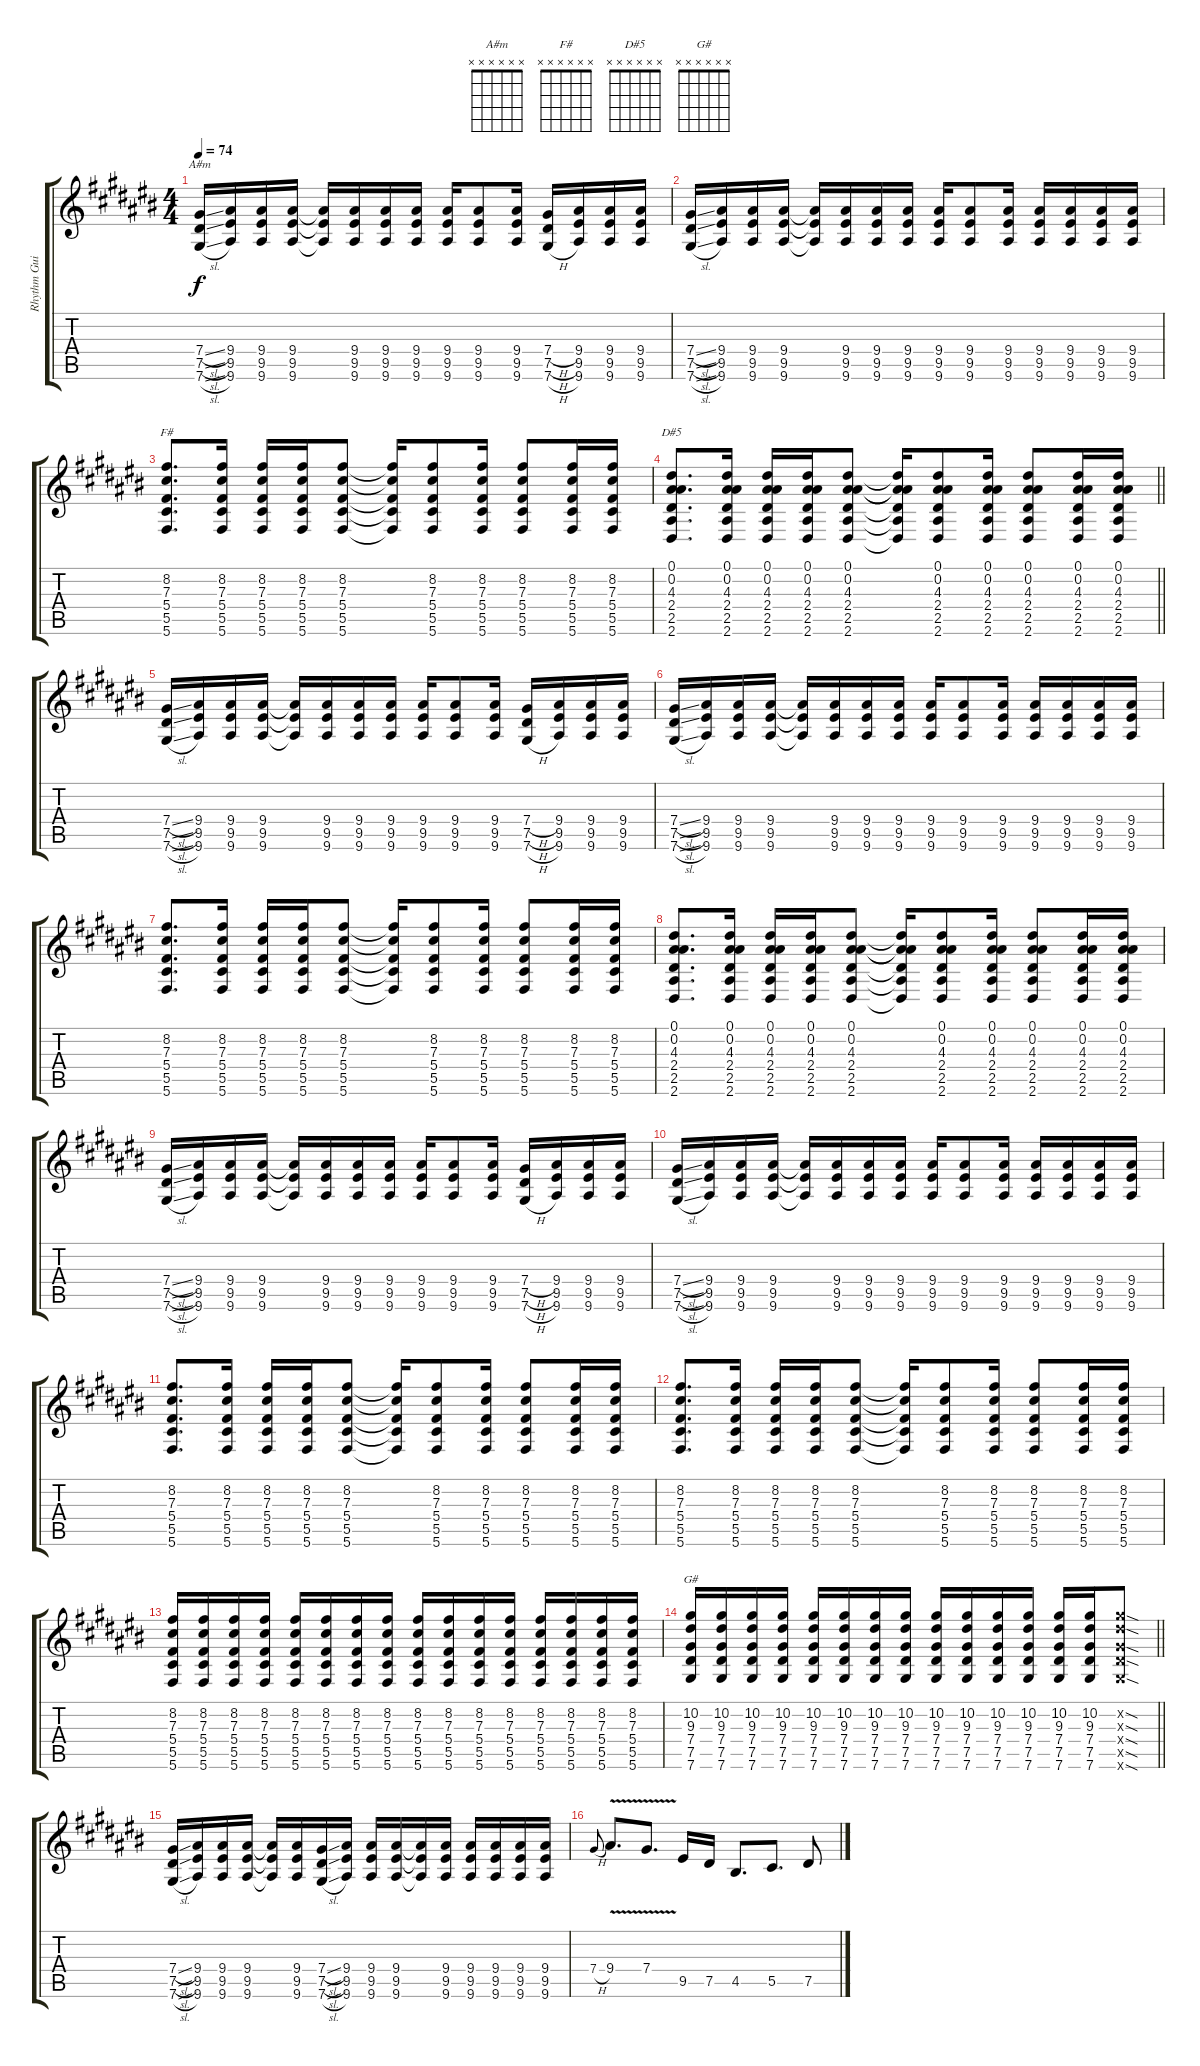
\track ("Rhythm Guitar (left), overdrive" "Rhythm Gui") {instrument overdrivenguitar}
\staff {score tabs}
\tuning (Eb4 Bb3 Gb3 Db3 Ab2 Db2) {hide}
\chord ("A#m" x x x x x x)
\chord ("F#" x x x x x x)
\chord ("D#5" x x x x x x)
\chord ("G#" x x x x x x)
\ts (4 4)
\tempo 74
\clef g2
\ks a#minor
(7.4{sl} 7.5{sl} 7.6{sl}).16{ch "A#m" dy f} (9.4 9.5 9.6).16 (9.4 9.5 9.6).16 (9.4 9.5 9.6).16 (9.4{t} 9.5{t} 9.6{t}).16 (9.4 9.5 9.6).16 (9.4 9.5 9.6).16 (9.4 9.5 9.6).16 (9.4 9.5 9.6).16 (9.4 9.5 9.6).8 (9.4 9.5 9.6).16 (7.4{h} 7.5{h} 7.6{h}).16 (9.4 9.5 9.6).16 (9.4 9.5 9.6).16 (9.4 9.5 9.6).16 |
(7.4{sl} 7.5{sl} 7.6{sl}).16 (9.4 9.5 9.6).16 (9.4 9.5 9.6).16 (9.4 9.5 9.6).16 (9.4{t} 9.5{t} 9.6{t}).16 (9.4 9.5 9.6).16 (9.4 9.5 9.6).16 (9.4 9.5 9.6).16 (9.4 9.5 9.6).16 (9.4 9.5 9.6).8 (9.4 9.5 9.6).16 (9.4 9.5 9.6).16 (9.4 9.5 9.6).16 (9.4 9.5 9.6).16 (9.4 9.5 9.6).16 |
(8.2 7.3 5.4 5.5 5.6).8{d ch "F#"} (8.2 7.3 5.4 5.5 5.6).16 (8.2 7.3 5.4 5.5 5.6).16 (8.2 7.3 5.4 5.5 5.6).16 (8.2 7.3 5.4 5.5 5.6).8 (8.2{t} 7.3{t} 5.4{t} 5.5{t} 5.6{t}).16 (8.2 7.3 5.4 5.5 5.6).8 (8.2 7.3 5.4 5.5 5.6).16 (8.2 7.3 5.4 5.5 5.6).8 (8.2 7.3 5.4 5.5 5.6).16 (8.2 7.3 5.4 5.5 5.6).16 |
\barLineRight lightlight
(0.1 0.2 4.3 2.4 2.5 2.6).8{d ch "D#5"} (0.1 0.2 4.3 2.4 2.5 2.6).16 (0.1 0.2 4.3 2.4 2.5 2.6).16 (0.1 0.2 4.3 2.4 2.5 2.6).16 (0.1 0.2 4.3 2.4 2.5 2.6).8 (0.1{t} 0.2{t} 4.3{t} 2.4{t} 2.5{t} 2.6{t}).16 (0.1 0.2 4.3 2.4 2.5 2.6).8 (0.1 0.2 4.3 2.4 2.5 2.6).16 (0.1 0.2 4.3 2.4 2.5 2.6).8 (0.1 0.2 4.3 2.4 2.5 2.6).16 (0.1 0.2 4.3 2.4 2.5 2.6).16 |
(7.4{sl} 7.5{sl} 7.6{sl}).16 (9.4 9.5 9.6).16 (9.4 9.5 9.6).16 (9.4 9.5 9.6).16 (9.4{t} 9.5{t} 9.6{t}).16 (9.4 9.5 9.6).16 (9.4 9.5 9.6).16 (9.4 9.5 9.6).16 (9.4 9.5 9.6).16 (9.4 9.5 9.6).8 (9.4 9.5 9.6).16 (7.4{h} 7.5{h} 7.6{h}).16 (9.4 9.5 9.6).16 (9.4 9.5 9.6).16 (9.4 9.5 9.6).16 |
(7.4{sl} 7.5{sl} 7.6{sl}).16 (9.4 9.5 9.6).16 (9.4 9.5 9.6).16 (9.4 9.5 9.6).16 (9.4{t} 9.5{t} 9.6{t}).16 (9.4 9.5 9.6).16 (9.4 9.5 9.6).16 (9.4 9.5 9.6).16 (9.4 9.5 9.6).16 (9.4 9.5 9.6).8 (9.4 9.5 9.6).16 (9.4 9.5 9.6).16 (9.4 9.5 9.6).16 (9.4 9.5 9.6).16 (9.4 9.5 9.6).16 |
(8.2 7.3 5.4 5.5 5.6).8{d} (8.2 7.3 5.4 5.5 5.6).16 (8.2 7.3 5.4 5.5 5.6).16 (8.2 7.3 5.4 5.5 5.6).16 (8.2 7.3 5.4 5.5 5.6).8 (8.2{t} 7.3{t} 5.4{t} 5.5{t} 5.6{t}).16 (8.2 7.3 5.4 5.5 5.6).8 (8.2 7.3 5.4 5.5 5.6).16 (8.2 7.3 5.4 5.5 5.6).8 (8.2 7.3 5.4 5.5 5.6).16 (8.2 7.3 5.4 5.5 5.6).16 |
(0.1 0.2 4.3 2.4 2.5 2.6).8{d} (0.1 0.2 4.3 2.4 2.5 2.6).16 (0.1 0.2 4.3 2.4 2.5 2.6).16 (0.1 0.2 4.3 2.4 2.5 2.6).16 (0.1 0.2 4.3 2.4 2.5 2.6).8 (0.1{t} 0.2{t} 4.3{t} 2.4{t} 2.5{t} 2.6{t}).16 (0.1 0.2 4.3 2.4 2.5 2.6).8 (0.1 0.2 4.3 2.4 2.5 2.6).16 (0.1 0.2 4.3 2.4 2.5 2.6).8 (0.1 0.2 4.3 2.4 2.5 2.6).16 (0.1 0.2 4.3 2.4 2.5 2.6).16 |
(7.4{sl} 7.5{sl} 7.6{sl}).16 (9.4 9.5 9.6).16 (9.4 9.5 9.6).16 (9.4 9.5 9.6).16 (9.4{t} 9.5{t} 9.6{t}).16 (9.4 9.5 9.6).16 (9.4 9.5 9.6).16 (9.4 9.5 9.6).16 (9.4 9.5 9.6).16 (9.4 9.5 9.6).8 (9.4 9.5 9.6).16 (7.4{h} 7.5{h} 7.6{h}).16 (9.4 9.5 9.6).16 (9.4 9.5 9.6).16 (9.4 9.5 9.6).16 |
(7.4{sl} 7.5{sl} 7.6{sl}).16 (9.4 9.5 9.6).16 (9.4 9.5 9.6).16 (9.4 9.5 9.6).16 (9.4{t} 9.5{t} 9.6{t}).16 (9.4 9.5 9.6).16 (9.4 9.5 9.6).16 (9.4 9.5 9.6).16 (9.4 9.5 9.6).16 (9.4 9.5 9.6).8 (9.4 9.5 9.6).16 (9.4 9.5 9.6).16 (9.4 9.5 9.6).16 (9.4 9.5 9.6).16 (9.4 9.5 9.6).16 |
(8.2 7.3 5.4 5.5 5.6).8{d} (8.2 7.3 5.4 5.5 5.6).16 (8.2 7.3 5.4 5.5 5.6).16 (8.2 7.3 5.4 5.5 5.6).16 (8.2 7.3 5.4 5.5 5.6).8 (8.2{t} 7.3{t} 5.4{t} 5.5{t} 5.6{t}).16 (8.2 7.3 5.4 5.5 5.6).8 (8.2 7.3 5.4 5.5 5.6).16 (8.2 7.3 5.4 5.5 5.6).8 (8.2 7.3 5.4 5.5 5.6).16 (8.2 7.3 5.4 5.5 5.6).16 |
(8.2 7.3 5.4 5.5 5.6).8{d} (8.2 7.3 5.4 5.5 5.6).16 (8.2 7.3 5.4 5.5 5.6).16 (8.2 7.3 5.4 5.5 5.6).16 (8.2 7.3 5.4 5.5 5.6).8 (8.2{t} 7.3{t} 5.4{t} 5.5{t} 5.6{t}).16 (8.2 7.3 5.4 5.5 5.6).8 (8.2 7.3 5.4 5.5 5.6).16 (8.2 7.3 5.4 5.5 5.6).8 (8.2 7.3 5.4 5.5 5.6).16 (8.2 7.3 5.4 5.5 5.6).16 |
(8.2 7.3 5.4 5.5 5.6).16 (8.2 7.3 5.4 5.5 5.6).16 (8.2 7.3 5.4 5.5 5.6).16 (8.2 7.3 5.4 5.5 5.6).16 (8.2 7.3 5.4 5.5 5.6).16 (8.2 7.3 5.4 5.5 5.6).16 (8.2 7.3 5.4 5.5 5.6).16 (8.2 7.3 5.4 5.5 5.6).16 (8.2 7.3 5.4 5.5 5.6).16 (8.2 7.3 5.4 5.5 5.6).16 (8.2 7.3 5.4 5.5 5.6).16 (8.2 7.3 5.4 5.5 5.6).16 (8.2 7.3 5.4 5.5 5.6).16 (8.2 7.3 5.4 5.5 5.6).16 (8.2 7.3 5.4 5.5 5.6).16 (8.2 7.3 5.4 5.5 5.6).16 |
\barLineRight lightlight
(10.2 9.3 7.4 7.5 7.6).16{ch "G#"} (10.2 9.3 7.4 7.5 7.6).16 (10.2 9.3 7.4 7.5 7.6).16 (10.2 9.3 7.4 7.5 7.6).16 (10.2 9.3 7.4 7.5 7.6).16 (10.2 9.3 7.4 7.5 7.6).16 (10.2 9.3 7.4 7.5 7.6).16 (10.2 9.3 7.4 7.5 7.6).16 (10.2 9.3 7.4 7.5 7.6).16 (10.2 9.3 7.4 7.5 7.6).16 (10.2 9.3 7.4 7.5 7.6).16 (10.2 9.3 7.4 7.5 7.6).16 (10.2 9.3 7.4 7.5 7.6).16 (10.2 9.3 7.4 7.5 7.6).16 (10.2{sod x} 9.3{sod x} 7.4{sod x} 7.5{sod x} 7.6{sod x}).8 |
(7.4{sl} 7.5{sl} 7.6{sl}).16 (9.4 9.5 9.6).16 (9.4 9.5 9.6).16 (9.4 9.5 9.6).16 (9.4{t} 9.5{t} 9.6{t}).16 (9.4 9.5 9.6).16 (7.4{sl} 7.5{sl} 7.6{sl}).16 (9.4 9.5 9.6).16 (9.4 9.5 9.6).16 (9.4 9.5 9.6).16 (9.4{t} 9.5{t} 9.6{t}).16 (9.4 9.5 9.6).16 (9.4 9.5 9.6).16 (9.4 9.5 9.6).16 (9.4 9.5 9.6).16 (9.4 9.5 9.6).16 |
7.4{h}.8{gr onbeat} 9.4{v}.8{d} 7.4{v}.8{d} 9.5.16 7.5.16 4.5.8{d} 5.5.8{d} 7.5.8
